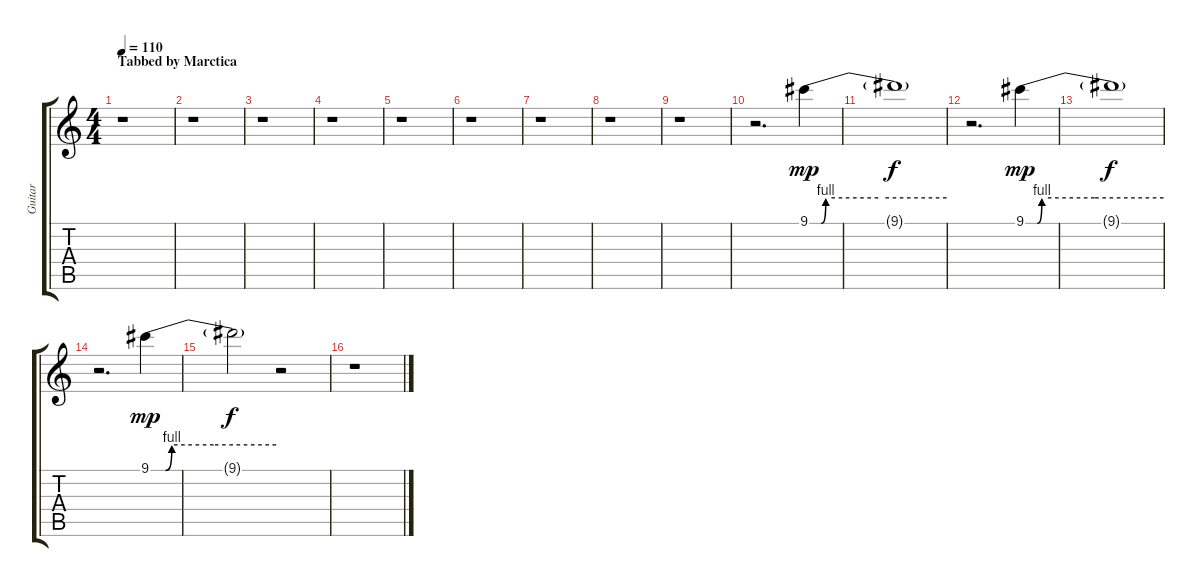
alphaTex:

\track ("Guitar" "Guitar") {instrument overdrivenguitar}
\staff {score tabs}
\tuning (E4 B3 G3 D3 A2 E2) {hide}
\ts (4 4)
\section ("" "Tabbed by Marctica")
\tempo 110
\clef g2
\ks c
r.1{dy mp instrument overdrivenguitar} |
r.1 |
r.1 |
r.1 |
r.1 |
r.1 |
r.1 |
r.1 |
r.1 |
r.2{d} 9.1{be (custom 0 0 5 0 7 4 30 4 60 4)}.4 |
9.1{t}.1{dy f} |
r.2{d} 9.1{be (custom 0 0 5 0 7 4 30 4 60 4)}.4{dy mp} |
9.1{t}.1{dy f} |
r.2{d} 9.1{be (custom 0 0 5 0 7 0 10 4 30 4 60 4)}.4{dy mp} |
9.1{t}.2{dy f} r.2 |
r.1
